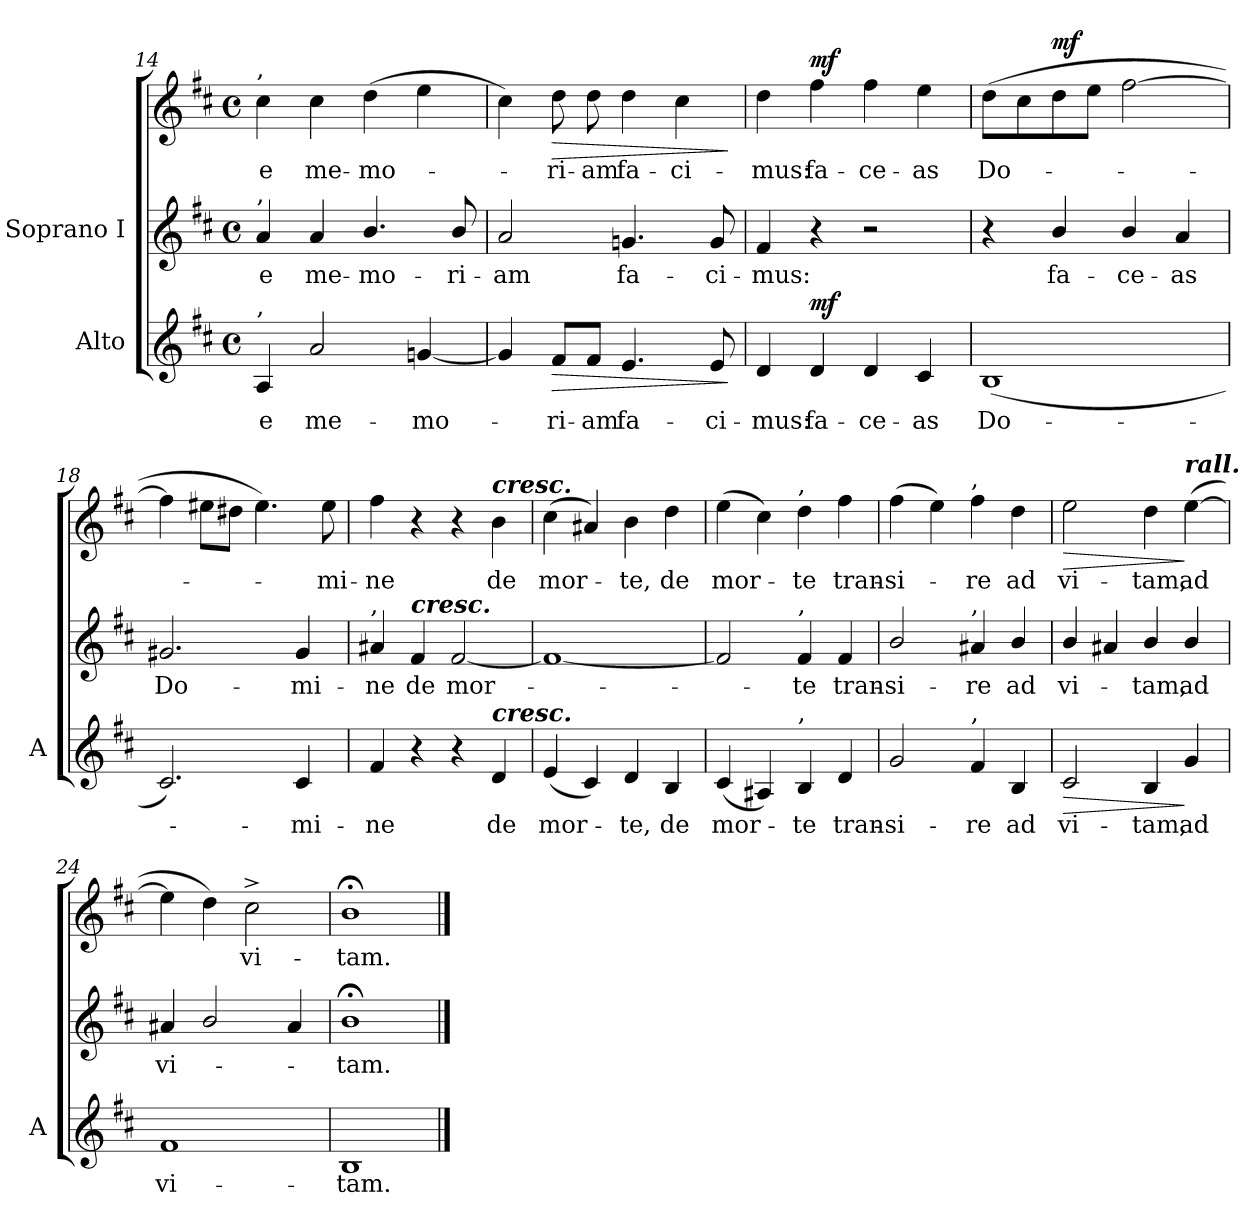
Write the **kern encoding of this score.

**kern	**text	**dynam	**kern	**text	**kern	**text	**dynam
*part2	*part2	*part2	*part1	*part1	*part1	*part1	*part1
*staff3	*staff3	*staff3	*staff2	*staff2	*staff1	*staff1	*staff1/2
*I"Alto	*	*	*I"Soprano I	*	*	*	*
*I'A	*	*	*	*	*	*	*
*clefG2	*	*	*clefG2	*	*clefG2	*	*
*k[f#c#]	*	*	*k[f#c#]	*	*k[f#c#]	*	*
*D:	*	*	*D:	*	*D:	*	*
*M4/4	*	*	*M4/4	*	*M4/4	*	*
*met(c)	*	*	*met(c)	*	*met(c)	*	*
=14	=14	=14	=14	=14	=14	=14	=14
!	!	!	!	!	!LO:TX:a:t=,	!	!
!	!	!	!LO:TX:a:t=,	!	!	!	!
!LO:TX:a:t=,	!	!	!	!	!	!	!
!	!LO:LY:b	!	!	!LO:LY:b	!	!LO:LY:b	!
4A	-e	.	4a	e	4cc#	-e	.
!	!LO:LY:b	!	!	!LO:LY:b	!	!LO:LY:b	!
2a	me-	.	4a	me-	4cc#	me-	.
!	!	!	!	!LO:LY:b	!	!LO:LY:b	!
.	.	.	4.b/	-mo-	(>4dd	-mo-	.
!	!LO:LY:b	!	!	!	!	!	!
[4gn	-mo-	.	.	.	4ee	.	.
!	!	!	!	!LO:LY:b	!	!	!
.	.	.	8b/	-ri-	.	.	.
=15	=15	=15	=15	=15	=15	=15	=15
!	!	!	!	!LO:LY:b	!	!	!
4g]	.	.	2a	-am	4cc#)	.	.
!	!LO:LY:b	!LO:HP:b	!	!	!	!LO:LY:b	!LO:HP:b
8f#/L	ri-	>	.	.	8dd	-ri-	>
!	!LO:LY:b	!	!	!	!	!LO:LY:b	!
8f#/J	-am	.	.	.	8dd	-am	.
!	!LO:LY:b	!	!	!LO:LY:b	!	!LO:LY:b	!
4.e	fa-	.	4.gn	fa-	4dd	fa-	.
!	!	!	!	!	!	!LO:LY:b	!
.	.	.	.	.	4cc#	-ci-	.
!	!LO:LY:b	!	!	!LO:LY:b	!	!	!
8e	-ci-	.	8g	-ci-	.	.	.
.	.	]	.	.	.	.	]
=16	=16	=16	=16	=16	=16	=16	=16
!	!LO:LY:b	!	!	!LO:LY:b	!	!LO:LY:b	!
4d	-mus:	.	4f#	mus:	4dd	-mus:	.
!	!LO:LY:b	!LO:DY:b	!	!	!	!LO:LY:b	!LO:DY:b
4d	fa-	mf	4r	.	4ff#	fa-	mf
!	!LO:LY:b	!	!	!	!	!LO:LY:b	!
4d	-ce-	.	2r	.	4ff#	-ce-	.
!	!LO:LY:b	!	!	!	!	!LO:LY:b	!
4c#	-as	.	.	.	4ee	-as	.
=17	=17	=17	=17	=17	=17	=17	=17
!	!LO:LY:b	!	!	!	!	!LO:LY:b	!
(<1B	Do-	.	4r	.	(>8ddL	Do-	.
.	.	.	.	.	8cc#	.	.
!	!	!	!	!LO:LY:b	!	!	!LO:DY:b=2
.	.	.	4b/	fa-	8dd	.	mf
.	.	.	.	.	8eeJ	.	.
!	!	!	!	!LO:LY:b	!	!	!
.	.	.	4b/	-ce-	[2ff#	.	.
!	!	!	!	!LO:LY:b	!	!	!
.	.	.	4a	-as	.	.	.
=18	=18	=18	=18	=18	=18	=18	=18
!	!	!	!	!LO:LY:b	!	!	!
2.c#)	.	.	2.g#X	-Do-	4ff#]	.	.
.	.	.	.	.	8ee#XL	.	.
.	.	.	.	.	8dd#XJ	.	.
.	.	.	.	.	4.ee#)	.	.
!	!LO:LY:b	!	!	!LO:LY:b	!	!	!
4c#	mi-	.	4g#	-mi-	.	.	.
!	!	!	!	!	!	!LO:LY:b	!
.	.	.	.	.	8ee#	mi-	.
!!LO:LB:g=z
=19	=19	=19	=19	=19	=19	=19	=19
!	!	!	!LO:TX:a:t=,	!	!	!	!
!	!LO:LY:b	!	!	!LO:LY:b	!	!LO:LY:b	!
4f#	-ne	.	4a#X	ne	4ff#	-ne	.
!	!	!	!LO:TX:a:Bi:t=cresc.	!	!	!	!
!	!	!	!	!LO:LY:b	!	!	!
4r	.	.	4f#	de	4r	.	.
!	!	!	!	!LO:LY:b	!	!	!
4r	.	.	[2f#	mor-	4r	.	.
!	!	!	!	!	!LO:TX:a:Bi:t=cresc.	!	!
!LO:TX:a:Bi:t=cresc.	!	!	!	!	!	!	!
!	!LO:LY:b	!	!	!	!	!LO:LY:b	!
4d	de	.	.	.	4b	de	.
=20	=20	=20	=20	=20	=20	=20	=20
!	!LO:LY:b	!	!	!	!	!LO:LY:b	!
(<4e	mor-	.	1f#_	.	(<4cc#	mor-	.
4c#)	.	.	.	.	4a#X)	.	.
!	!LO:LY:b	!	!	!	!	!LO:LY:b	!
4d	te,	.	.	.	4b	te,	.
!	!LO:LY:b	!	!	!	!	!LO:LY:b	!
4B	de	.	.	.	4dd	de	.
=21	=21	=21	=21	=21	=21	=21	=21
!	!LO:LY:b	!	!	!	!	!LO:LY:b	!
(<4c#	mor-	.	2f#]	.	(>4ee	mor-	.
4A#X)	.	.	.	.	4cc#)	.	.
!	!	!	!	!	!LO:TX:a:t=,	!	!
!	!	!	!LO:TX:a:t=,	!	!	!	!
!LO:TX:a:t=,	!	!	!	!	!	!	!
!	!LO:LY:b	!	!	!LO:LY:b	!	!LO:LY:b	!
4B	te	.	4f#	-te	4dd	te	.
!	!LO:LY:b	!	!	!LO:LY:b	!	!LO:LY:b	!
4d	tran-	.	4f#	tran-	4ff#	tran-	.
=22	=22	=22	=22	=22	=22	=22	=22
!	!LO:LY:b	!	!	!LO:LY:b	!	!LO:LY:b	!
2g	-si-	.	2b/	si-	(>4ff#	-si-	.
.	.	.	.	.	4ee)	.	.
!	!	!	!	!	!LO:TX:a:t=,	!	!
!	!	!	!LO:TX:a:t=,	!	!	!	!
!LO:TX:a:t=,	!	!	!	!	!	!	!
!	!LO:LY:b	!	!	!LO:LY:b	!	!LO:LY:b	!
4f#	-re	.	4a#X	-re	4ff#	re	.
!	!LO:LY:b	!	!	!LO:LY:b	!	!LO:LY:b	!
4B	ad	.	4b/	ad	4dd	ad	.
=23	=23	=23	=23	=23	=23	=23	=23
!	!LO:LY:b	!LO:HP:b	!	!LO:LY:b	!	!LO:LY:b	!LO:HP:b
2c#	vi-	>	4b/	vi-	2ee	vi-	>
.	.	.	4a#X	.	.	.	.
!	!LO:LY:b	!	!	!LO:LY:b	!	!LO:LY:b	!
4B	-tam,	.	4b/	tam,	4dd	-tam,	.
!	!	!	!	!	!LO:TX:a:Bi:t=rall.	!	!
!	!LO:LY:b	!	!	!LO:LY:b	!	!LO:LY:b	!
4g	ad	]	4b/	ad	(>[4ee	ad	]
=24	=24	=24	=24	=24	=24	=24	=24
!	!LO:LY:b	!	!	!LO:LY:b	!	!	!
1f#	vi-	.	4a#X	-vi-	4ee]	.	.
.	.	.	2b/	.	4dd)	.	.
!	!	!	!	!	!	!LO:LY:b	!
.	.	.	.	.	2cc#^	vi-	.
.	.	.	4a#	.	.	.	.
=25	=25	=25	=25	=25	=25	=25	=25
!	!LO:LY:b	!	!	!LO:LY:b	!	!LO:LY:b	!
1B	-tam.	.	1b;<	tam.	1b;<	tam.	.
==	==	==	==	==	==	==	==
*-	*-	*-	*-	*-	*-	*-	*-
